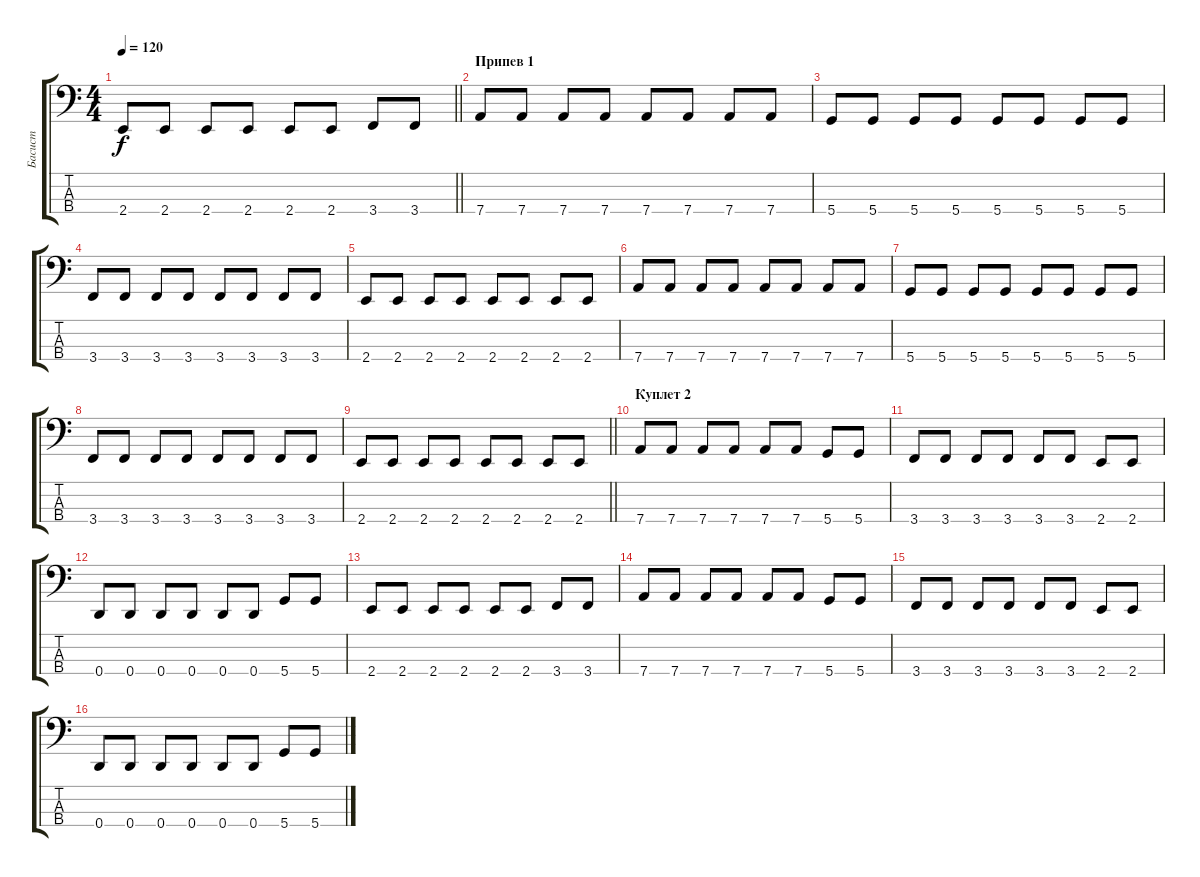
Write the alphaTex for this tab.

\track ("Басист" "Басист") {instrument electricbassfinger}
\staff {score tabs}
\tuning (G2 D2 A1 D1) {hide}
\ts (4 4)
\tempo 120
\clef f4
\barLineRight lightlight
\ks c
2.4.8{dy f} 2.4.8 2.4.8 2.4.8 2.4.8 2.4.8 3.4.8 3.4.8 |
\section ("" "Припев 1")
7.4.8 7.4.8 7.4.8 7.4.8 7.4.8 7.4.8 7.4.8 7.4.8 |
5.4.8 5.4.8 5.4.8 5.4.8 5.4.8 5.4.8 5.4.8 5.4.8 |
3.4.8 3.4.8 3.4.8 3.4.8 3.4.8 3.4.8 3.4.8 3.4.8 |
2.4.8 2.4.8 2.4.8 2.4.8 2.4.8 2.4.8 2.4.8 2.4.8 |
7.4.8 7.4.8 7.4.8 7.4.8 7.4.8 7.4.8 7.4.8 7.4.8 |
5.4.8 5.4.8 5.4.8 5.4.8 5.4.8 5.4.8 5.4.8 5.4.8 |
3.4.8 3.4.8 3.4.8 3.4.8 3.4.8 3.4.8 3.4.8 3.4.8 |
\barLineRight lightlight
2.4.8 2.4.8 2.4.8 2.4.8 2.4.8 2.4.8 2.4.8 2.4.8 |
\section ("" "Куплет 2")
7.4.8 7.4.8 7.4.8 7.4.8 7.4.8 7.4.8 5.4.8 5.4.8 |
3.4.8 3.4.8 3.4.8 3.4.8 3.4.8 3.4.8 2.4.8 2.4.8 |
0.4.8 0.4.8 0.4.8 0.4.8 0.4.8 0.4.8 5.4.8 5.4.8 |
2.4.8 2.4.8 2.4.8 2.4.8 2.4.8 2.4.8 3.4.8 3.4.8 |
7.4.8 7.4.8 7.4.8 7.4.8 7.4.8 7.4.8 5.4.8 5.4.8 |
3.4.8 3.4.8 3.4.8 3.4.8 3.4.8 3.4.8 2.4.8 2.4.8 |
0.4.8 0.4.8 0.4.8 0.4.8 0.4.8 0.4.8 5.4.8 5.4.8
